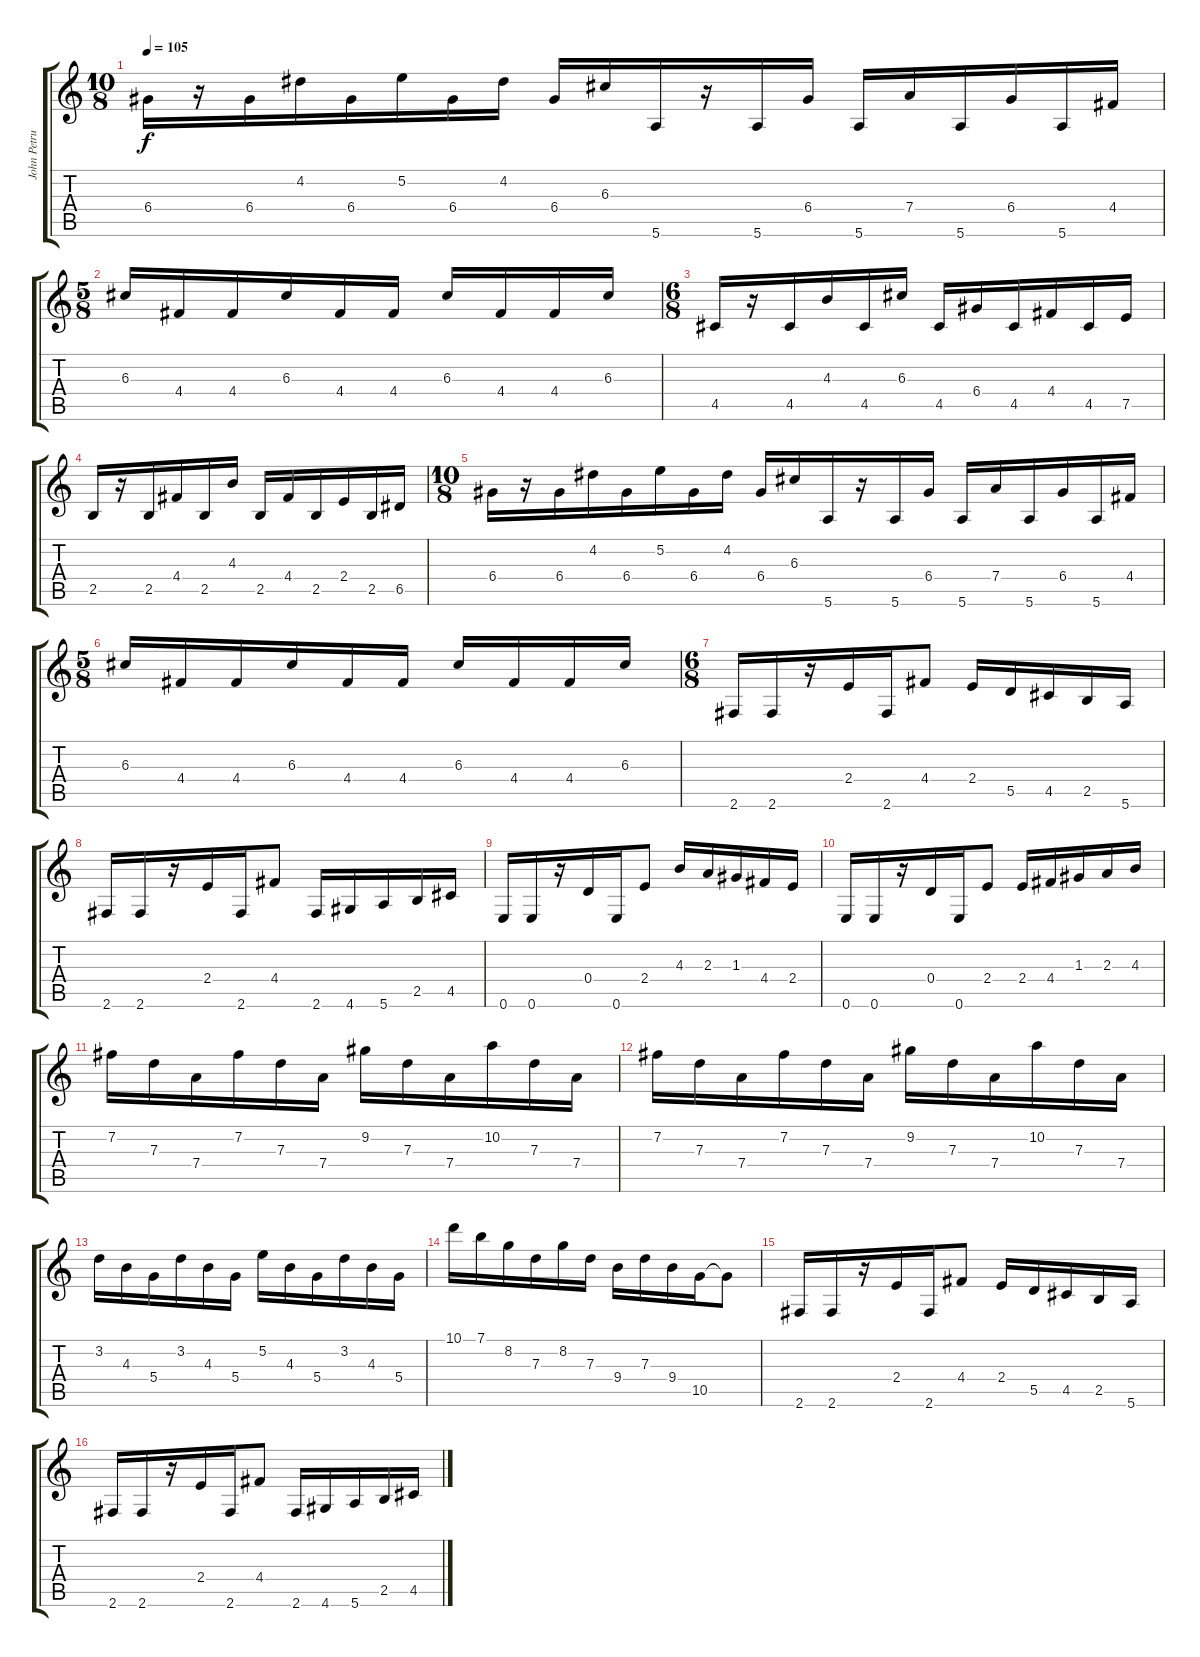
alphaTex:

\track ("John Petrucci" "John Petru") {instrument distortionguitar}
\staff {score tabs}
\tuning (E4 B3 G3 D3 A2 E2) {hide}
\ts (10 8)
\tempo 105
\clef g2
\ks c
6.4.16{dy f} r.16 6.4.16 4.2.16 6.4.16 5.2.16 6.4.16 4.2.16 6.4.16 6.3.16 5.6.16 r.16 5.6.16 6.4.16 5.6.16 7.4.16 5.6.16 6.4.16 5.6.16 4.4.16 |
\ts (5 8)
6.3.16 4.4.16 4.4.16 6.3.16 4.4.16 4.4.16 6.3.16 4.4.16 4.4.16 6.3.16 |
\ts (6 8)
4.5.16 r.16 4.5.16 4.3.16 4.5.16 6.3.16 4.5.16 6.4.16 4.5.16 4.4.16 4.5.16 7.5.16 |
2.5.16 r.16 2.5.16 4.4.16 2.5.16 4.3.16 2.5.16 4.4.16 2.5.16 2.4.16 2.5.16 6.5.16 |
\ts (10 8)
6.4.16 r.16 6.4.16 4.2.16 6.4.16 5.2.16 6.4.16 4.2.16 6.4.16 6.3.16 5.6.16 r.16 5.6.16 6.4.16 5.6.16 7.4.16 5.6.16 6.4.16 5.6.16 4.4.16 |
\ts (5 8)
6.3.16 4.4.16 4.4.16 6.3.16 4.4.16 4.4.16 6.3.16 4.4.16 4.4.16 6.3.16 |
\ts (6 8)
2.6.16 2.6.16 r.16 2.4.16 2.6.16 4.4.8 2.4.16 5.5.16 4.5.16 2.5.16 5.6.16 |
2.6.16 2.6.16 r.16 2.4.16 2.6.16 4.4.8 2.6.16 4.6.16 5.6.16 2.5.16 4.5.16 |
0.6.16 0.6.16 r.16 0.4.16 0.6.16 2.4.8 4.3.16 2.3.16 1.3.16 4.4.16 2.4.16 |
0.6.16 0.6.16 r.16 0.4.16 0.6.16 2.4.8 2.4.16 4.4.16 1.3.16 2.3.16 4.3.16 |
7.2.16 7.3.16 7.4.16 7.2.16 7.3.16 7.4.16 9.2.16 7.3.16 7.4.16 10.2.16 7.3.16 7.4.16 |
7.2.16 7.3.16 7.4.16 7.2.16 7.3.16 7.4.16 9.2.16 7.3.16 7.4.16 10.2.16 7.3.16 7.4.16 |
3.2.16 4.3.16 5.4.16 3.2.16 4.3.16 5.4.16 5.2.16 4.3.16 5.4.16 3.2.16 4.3.16 5.4.16 |
10.1.16 7.1.16 8.2.16 7.3.16 8.2.16 7.3.16 9.4.16 7.3.16 9.4.16 10.5.16 10.5{t}.8 |
2.6.16 2.6.16 r.16 2.4.16 2.6.16 4.4.8 2.4.16 5.5.16 4.5.16 2.5.16 5.6.16 |
2.6.16 2.6.16 r.16 2.4.16 2.6.16 4.4.8 2.6.16 4.6.16 5.6.16 2.5.16 4.5.16
